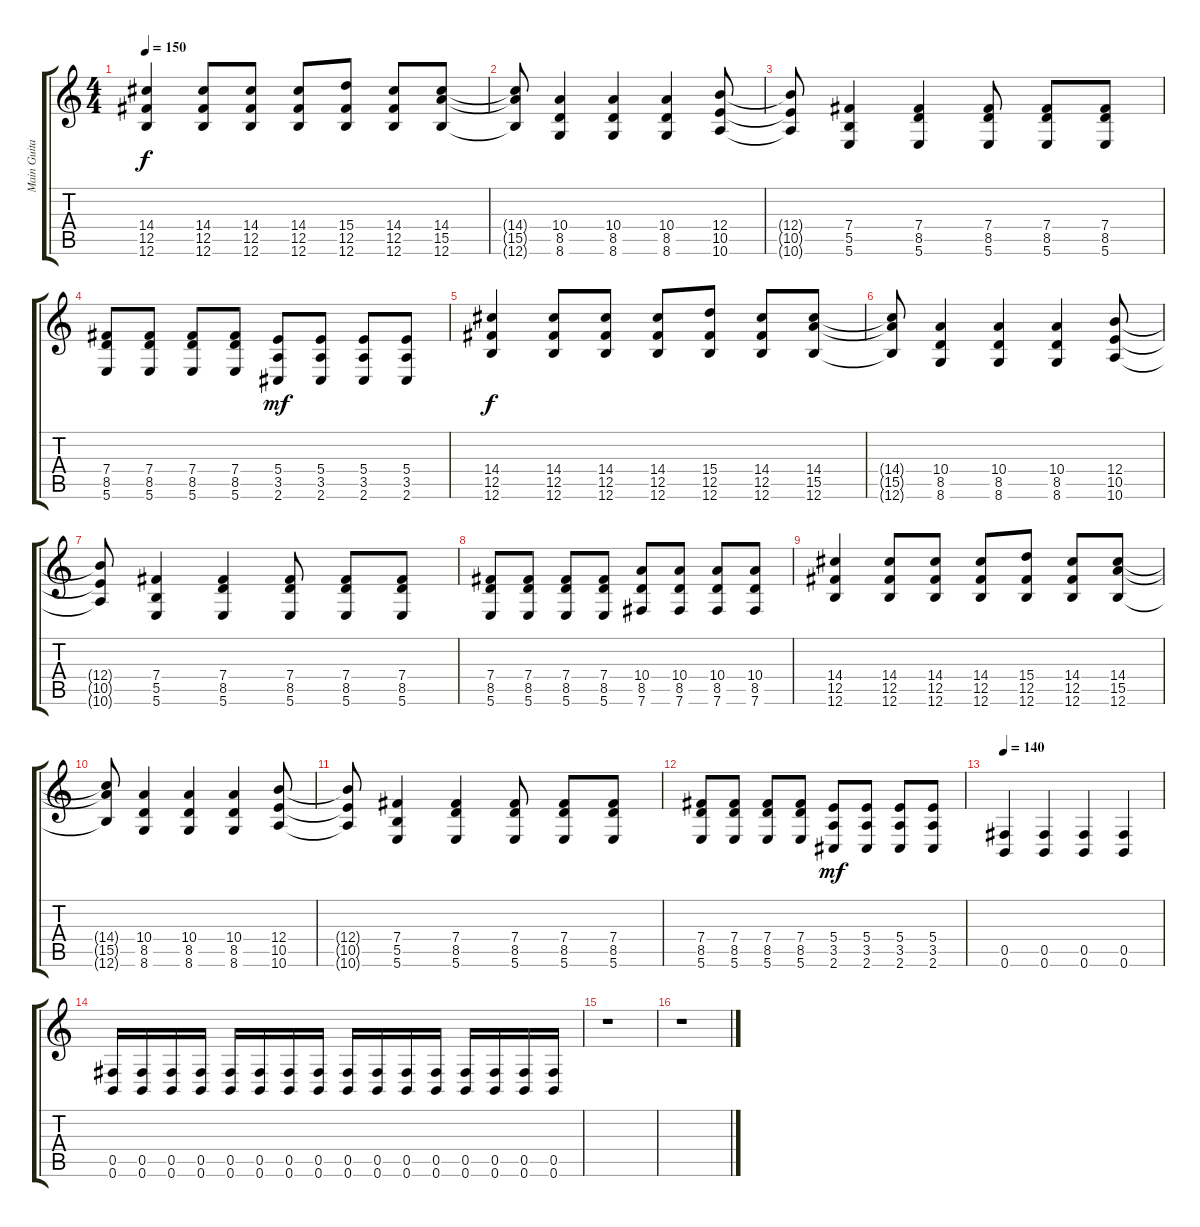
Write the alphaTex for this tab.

\track ("Main Guitar Left" "Main Guita") {instrument distortionguitar}
\staff {score tabs}
\tuning (Db4 Ab3 E3 B2 Gb2 B1) {hide}
\ts (4 4)
\tempo 150
\clef g2
\ks c
(14.4 12.5 12.6).4{dy f} (14.4 12.5 12.6).8 (14.4 12.5 12.6).8 (14.4 12.5 12.6).8 (15.4 12.5 12.6).8 (14.4 12.5 12.6).8 (14.4 15.5 12.6).8 |
(14.4{t} 15.5{t} 12.6{t}).8 (10.4 8.5 8.6).4 (10.4 8.5 8.6).4 (10.4 8.5 8.6).4 (12.4 10.5 10.6).8 |
(12.4{t} 10.5{t} 10.6{t}).8 (7.4 5.5 5.6).4 (7.4 8.5 5.6).4 (7.4 8.5 5.6).8 (7.4 8.5 5.6).8 (7.4 8.5 5.6).8 |
(7.4 8.5 5.6).8 (7.4 8.5 5.6).8 (7.4 8.5 5.6).8 (7.4 8.5 5.6).8 (5.4 3.5 2.6).8{dy mf} (5.4 3.5 2.6).8 (5.4 3.5 2.6).8 (5.4 3.5 2.6).8 |
(14.4 12.5 12.6).4{dy f} (14.4 12.5 12.6).8 (14.4 12.5 12.6).8 (14.4 12.5 12.6).8 (15.4 12.5 12.6).8 (14.4 12.5 12.6).8 (14.4 15.5 12.6).8 |
(14.4{t} 15.5{t} 12.6{t}).8 (10.4 8.5 8.6).4 (10.4 8.5 8.6).4 (10.4 8.5 8.6).4 (12.4 10.5 10.6).8 |
(12.4{t} 10.5{t} 10.6{t}).8 (7.4 5.5 5.6).4 (7.4 8.5 5.6).4 (7.4 8.5 5.6).8 (7.4 8.5 5.6).8 (7.4 8.5 5.6).8 |
(7.4 8.5 5.6).8 (7.4 8.5 5.6).8 (7.4 8.5 5.6).8 (7.4 8.5 5.6).8 (10.4 8.5 7.6).8 (10.4 8.5 7.6).8 (10.4 8.5 7.6).8 (10.4 8.5 7.6).8 |
(14.4 12.5 12.6).4 (14.4 12.5 12.6).8 (14.4 12.5 12.6).8 (14.4 12.5 12.6).8 (15.4 12.5 12.6).8 (14.4 12.5 12.6).8 (14.4 15.5 12.6).8 |
(14.4{t} 15.5{t} 12.6{t}).8 (10.4 8.5 8.6).4 (10.4 8.5 8.6).4 (10.4 8.5 8.6).4 (12.4 10.5 10.6).8 |
(12.4{t} 10.5{t} 10.6{t}).8 (7.4 5.5 5.6).4 (7.4 8.5 5.6).4 (7.4 8.5 5.6).8 (7.4 8.5 5.6).8 (7.4 8.5 5.6).8 |
(7.4 8.5 5.6).8 (7.4 8.5 5.6).8 (7.4 8.5 5.6).8 (7.4 8.5 5.6).8 (5.4 3.5 2.6).8{dy mf} (5.4 3.5 2.6).8 (5.4 3.5 2.6).8 (5.4 3.5 2.6).8 |
\tempo 140
(0.5 0.6).4 (0.5 0.6).4 (0.5 0.6).4 (0.5 0.6).4 |
(0.5 0.6).16 (0.5 0.6).16 (0.5 0.6).16 (0.5 0.6).16 (0.5 0.6).16 (0.5 0.6).16 (0.5 0.6).16 (0.5 0.6).16 (0.5 0.6).16 (0.5 0.6).16 (0.5 0.6).16 (0.5 0.6).16 (0.5 0.6).16 (0.5 0.6).16 (0.5 0.6).16 (0.5 0.6).16 |
r.1 |
r.1
